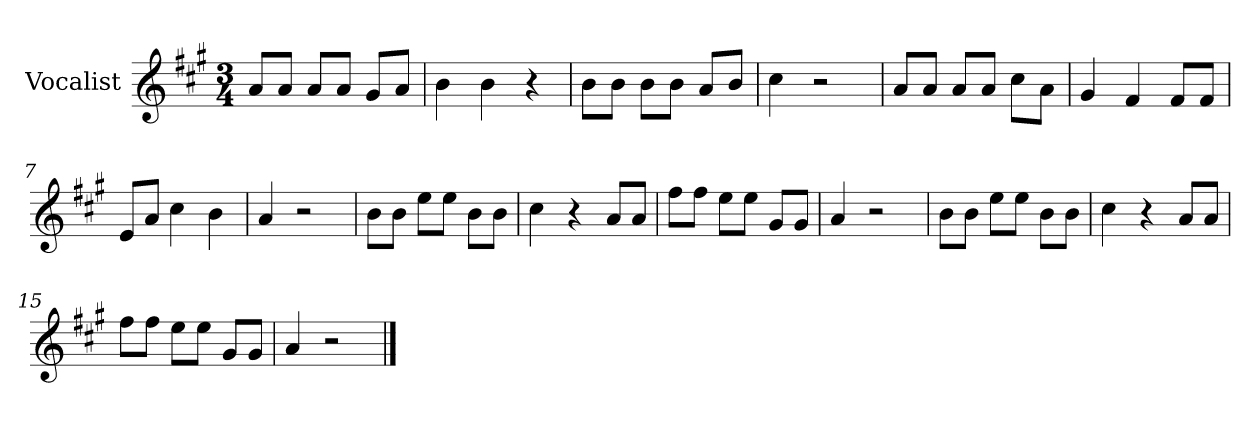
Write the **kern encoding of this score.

**kern
*part1
*staff1
*I"Vocalist
*k[f#c#g#]
*A:
*M3/4
=1
8aL
8aJ
8aL
8aJ
8g#L
8aJ
=2
4b
4b
4r
=3
8bL
8bJ
8bL
8bJ
8aL
8bJ
=4
4cc#
2r
=5
8aL
8aJ
8aL
8aJ
8cc#L
8aJ
=6
4g#
4f#
8f#L
8f#J
=7
8eL
8aJ
4cc#
4b
=8
4a
2r
=9
8bL
8bJ
8eeL
8eeJ
8bL
8bJ
=10
4cc#
4r
8aL
8aJ
=11
8ff#L
8ff#J
8eeL
8eeJ
8g#L
8g#J
=12
4a
2r
=13
8bL
8bJ
8eeL
8eeJ
8bL
8bJ
=14
4cc#
4r
8aL
8aJ
=15
8ff#L
8ff#J
8eeL
8eeJ
8g#L
8g#J
=16
4a
2r
==
*-
